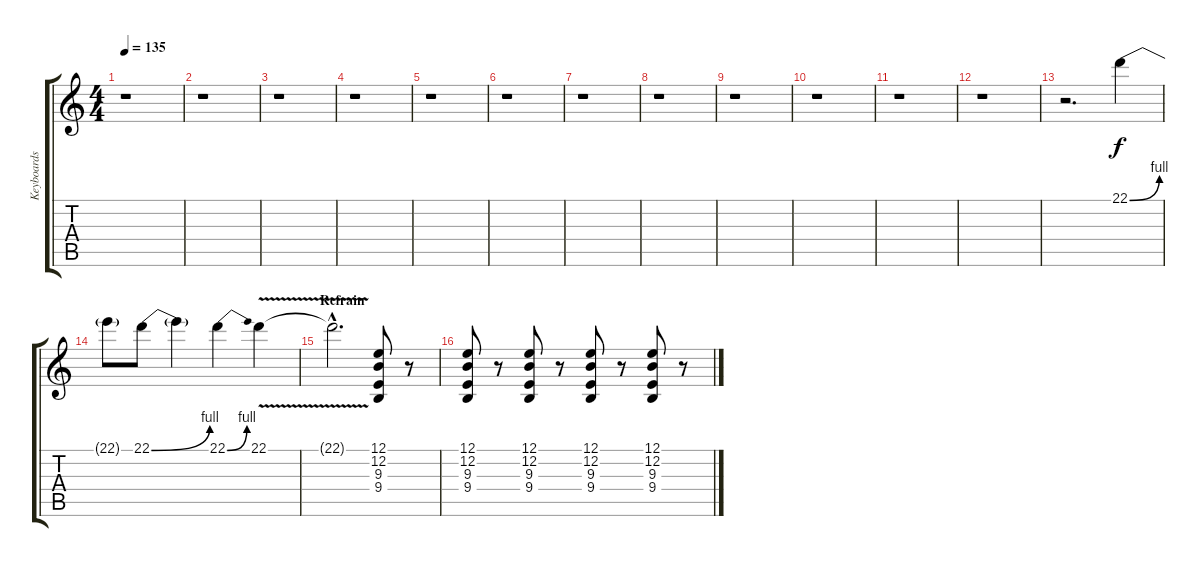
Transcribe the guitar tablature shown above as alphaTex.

\track ("Keyboards" "Keyboards") {instrument lead1square}
\staff {score tabs}
\tuning (E4 B3 G3 D3 A2 E2) {hide}
\ts (4 4)
\tempo 135
\clef g2
\ks c
r.1{dy f} |
r.1 |
r.1 |
r.1 |
r.1 |
r.1 |
r.1 |
r.1 |
r.1 |
r.1 |
r.1 |
r.1 |
r.2{d volume 11 instrument distortionguitar} 22.1{be (bend 0 0 60 4)}.4 |
22.1{t}.8 22.1{be (bend 0 0 60 4)}.8 22.1{t}.4 22.1{be (bend 0 0 60 4)}.4 22.1{v}.4 |
\section ("" "Refrain")
22.1{hac t}.2{d} (12.1 12.2 9.3 9.4).8{volume 9 instrument lead1square} r.8 |
(12.1 12.2 9.3 9.4).8 r.8 (12.1 12.2 9.3 9.4).8 r.8 (12.1 12.2 9.3 9.4).8 r.8 (12.1 12.2 9.3 9.4).8 r.8
